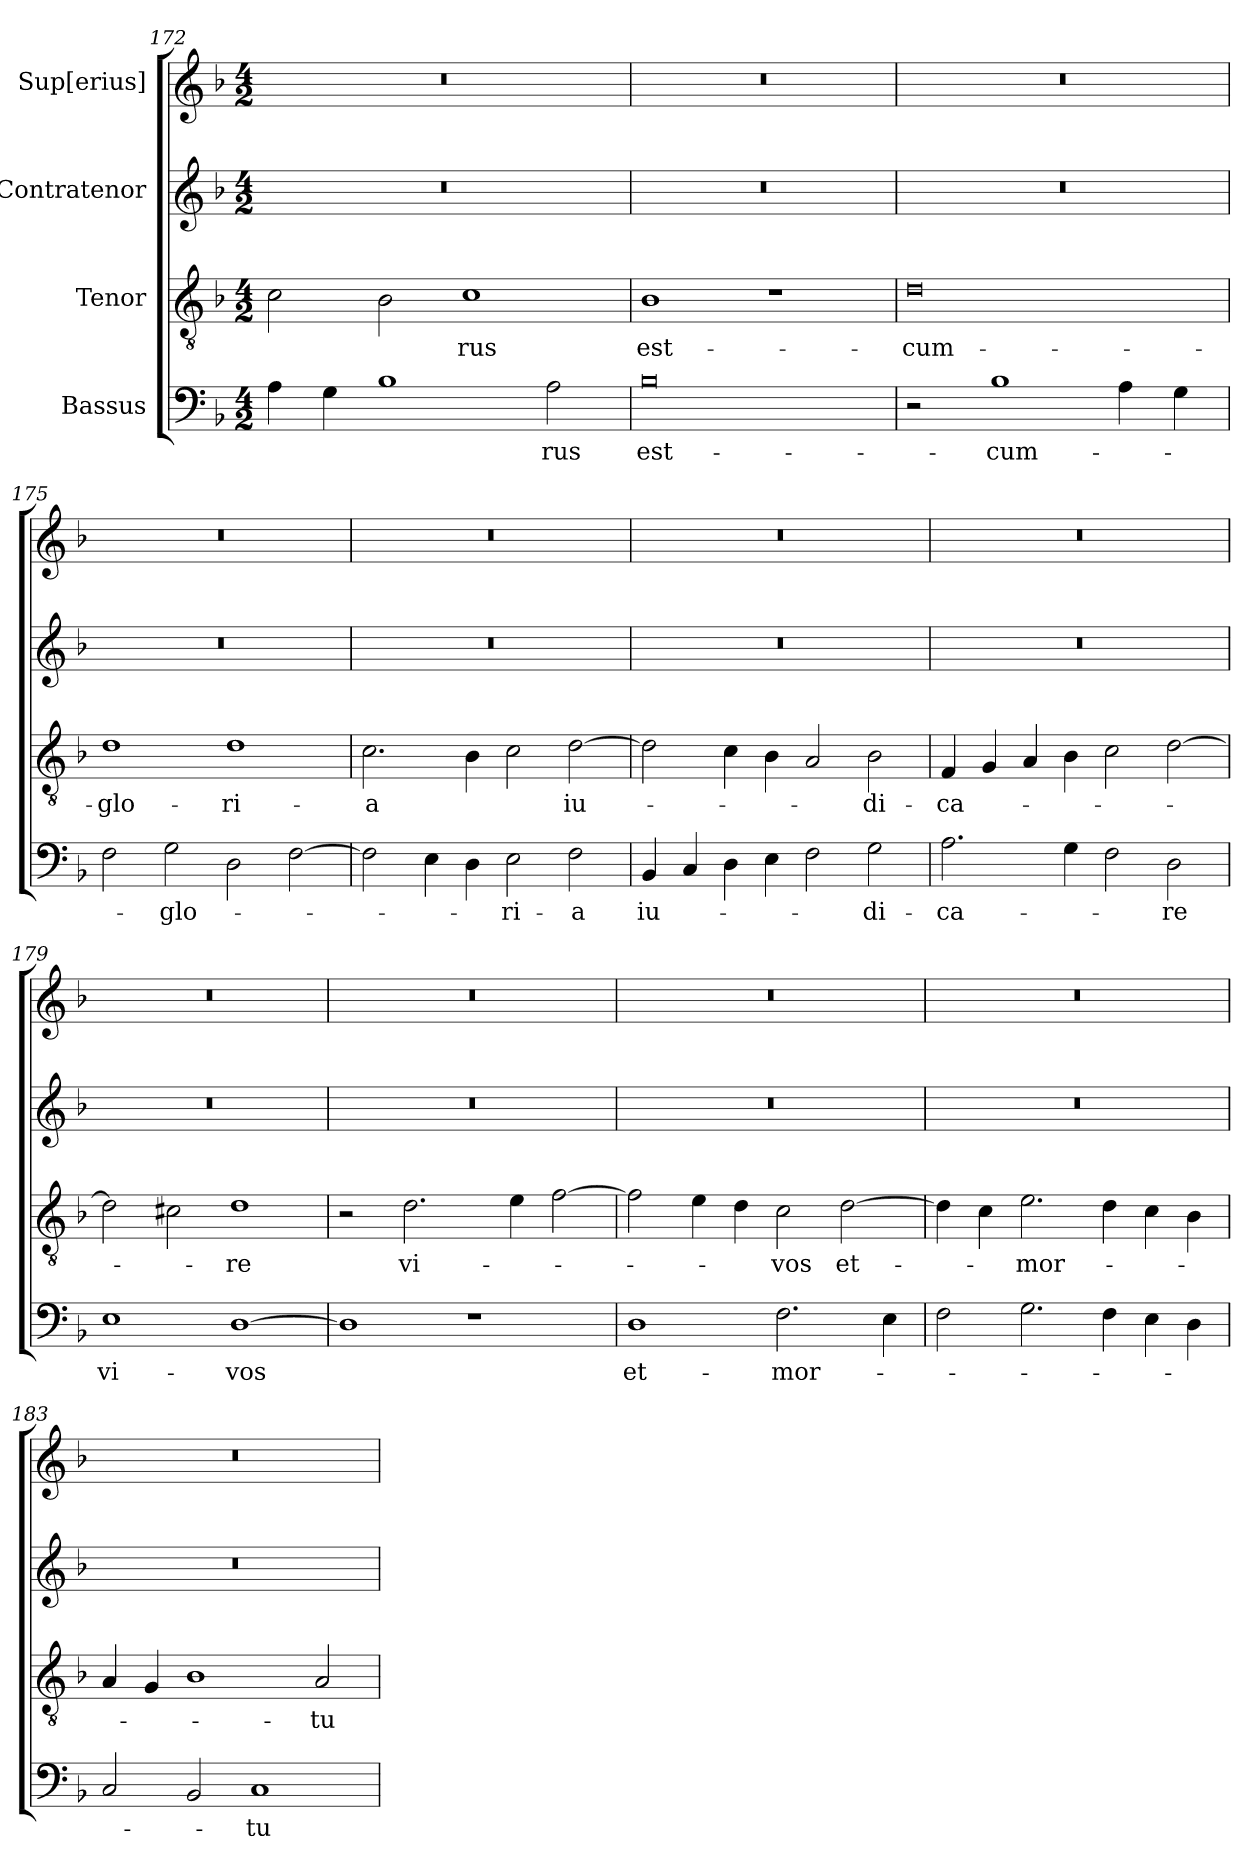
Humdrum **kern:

**kern	**text	**kern	**text	**kern	**kern
*part4	*part4	*part3	*part3	*part2	*part1
*staff4	*staff4	*staff3	*staff3	*staff2	*staff1
*I"Bassus	*	*I"Tenor	*	*I"Contratenor	*I"Sup[erius]
*clefF4	*	*clefGv2	*	*clefG2	*clefG2
*k[b-]	*	*k[b-]	*	*k[b-]	*k[b-]
*M4/2	*	*M4/2	*	*M4/2	*M4/2
=172	=172	=172	=172	=172	=172
4A\	.	2c\	.	0r	0r
4G\	.	.	.	.	.
1B-\	.	2B-\	.	.	.
.	.	1c\	-rus	.	.
2A\	-rus	.	.	.	.
=173	=173	=173	=173	=173	=173
0B-\	est-	1B-\	est-	0r	0r
.	.	1r	.	.	.
=174	=174	=174	=174	=174	=174
2r	.	0d\	cum-	0r	0r
1B-\	cum-	.	.	.	.
4A\	.	.	.	.	.
4G\	.	.	.	.	.
=175	=175	=175	=175	=175	=175
2F\	.	1d\	glo-	0r	0r
2G\	glo-	.	.	.	.
2D\	.	1d\	-ri-	.	.
[2F\	.	.	.	.	.
=176	=176	=176	=176	=176	=176
2F\]	.	2.c\	-a	0r	0r
4E\	.	.	.	.	.
4D\	.	4B-\	.	.	.
2E\	-ri-	2c\	.	.	.
2F\	-a	[2d\	iu-	.	.
=177	=177	=177	=177	=177	=177
4BB-/	iu-	2d\]	.	0r	0r
4C/	.	.	.	.	.
4D\	.	4c\	.	.	.
4E\	.	4B-\	.	.	.
2F\	.	2A/	.	.	.
2G\	-di-	2B-\	-di-	.	.
=178	=178	=178	=178	=178	=178
2.A\	-ca-	4F/	-ca-	0r	0r
.	.	4G/	.	.	.
.	.	4A/	.	.	.
4G\	.	4B-\	.	.	.
2F\	.	2c\	.	.	.
2D\	-re	[2d\	.	.	.
=179	=179	=179	=179	=179	=179
1E\	vi-	2d\]	.	0r	0r
.	.	2c#X\	.	.	.
[1D\	-vos	1d\	-re	.	.
=180	=180	=180	=180	=180	=180
1D\]	.	2r	.	0r	0r
.	.	2.d\	vi-	.	.
1r	.	.	.	.	.
.	.	4e\	.	.	.
.	.	[2f\	.	.	.
=181	=181	=181	=181	=181	=181
1D\	et-	2f\]	.	0r	0r
.	.	4e\	.	.	.
.	.	4d\	.	.	.
2.F\	mor-	2c\	-vos	.	.
.	.	[2d\	et-	.	.
4E\	.	.	.	.	.
=182	=182	=182	=182	=182	=182
2F\	.	4d\]	.	0r	0r
.	.	4c\	.	.	.
2.G\	.	2.e\	mor-	.	.
4F\	.	4d\	.	.	.
4E\	.	4c\	.	.	.
4D\	.	4B-\	.	.	.
=183	=183	=183	=183	=183	=183
2C/	.	4A/	.	0r	0r
.	.	4G/	.	.	.
2BB-/	.	1B-\	.	.	.
1C/	-tu-	.	.	.	.
.	.	2A/	-tu-	.	.
=	=	=	=	=	=
*-	*-	*-	*-	*-	*-
